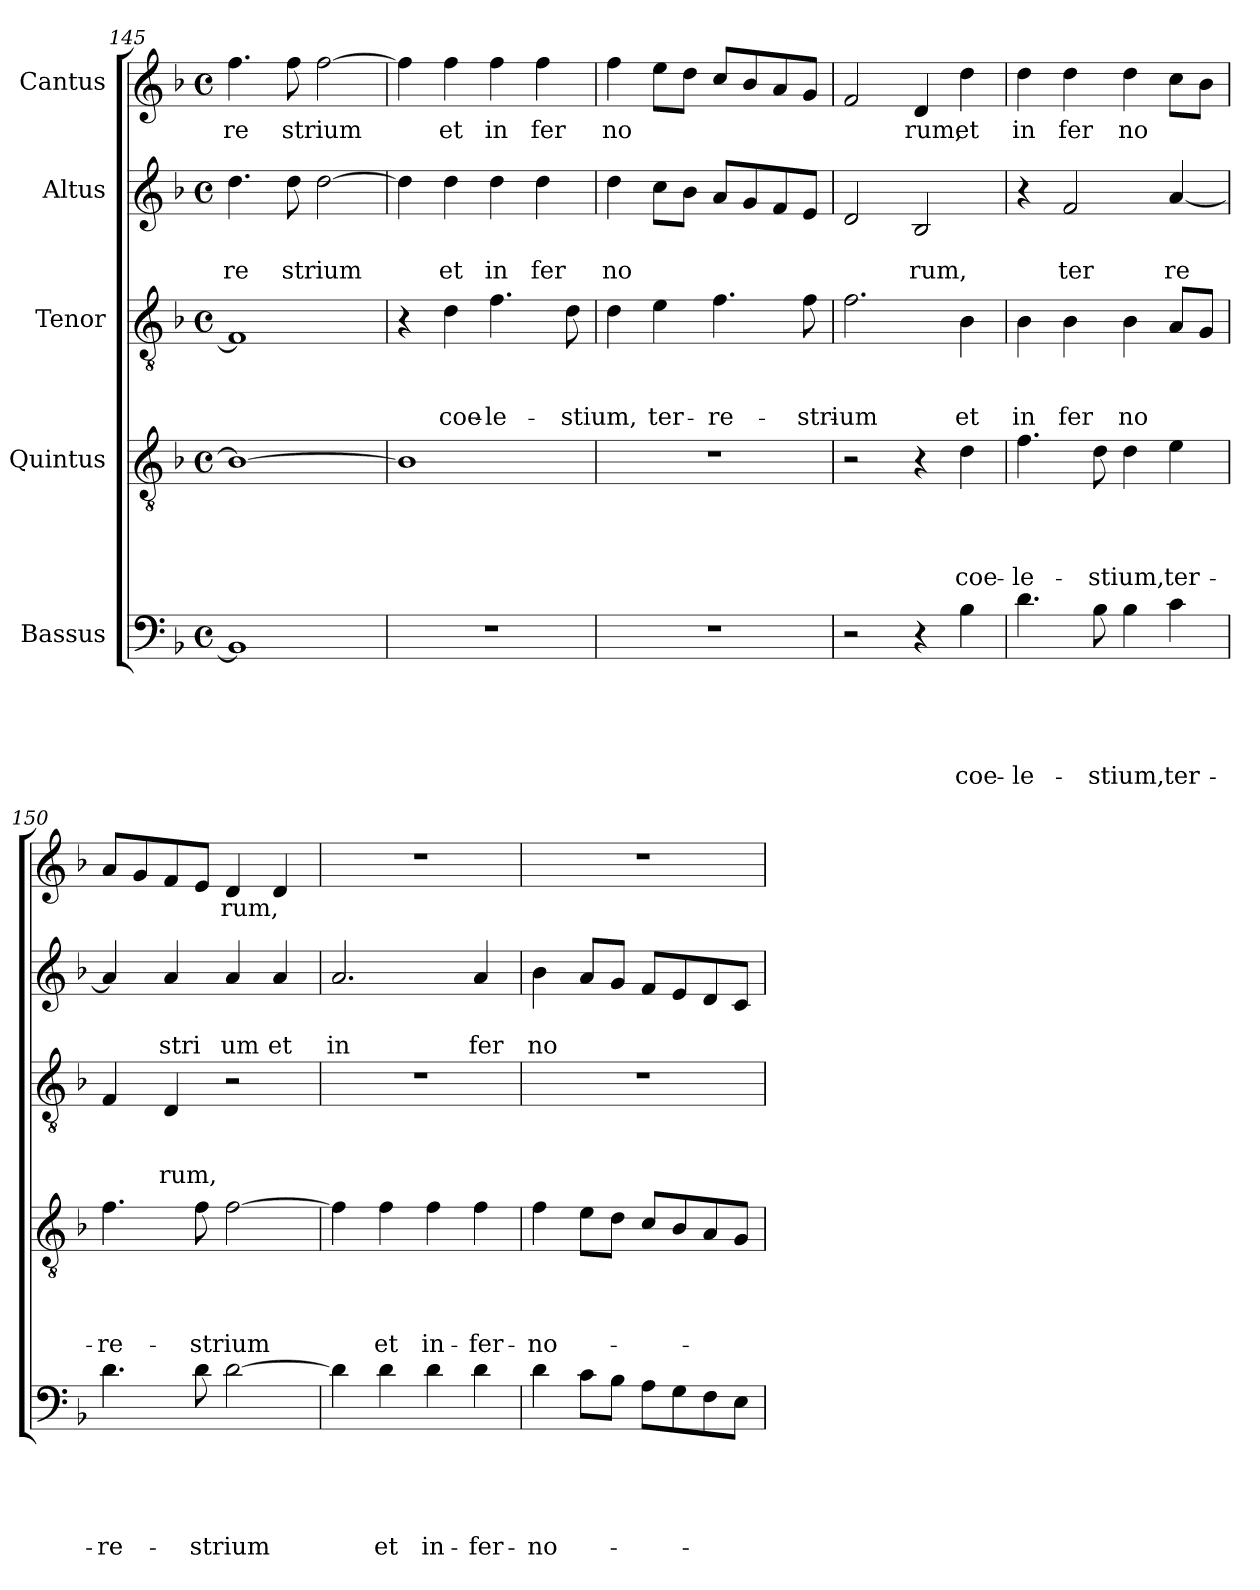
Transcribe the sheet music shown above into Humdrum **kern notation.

**kern	**text	**text	**text	**text	**text	**kern	**text	**text	**text	**text	**kern	**text	**text	**text	**kern	**text	**text	**kern	**text
*part5	*part5	*part5	*part5	*part5	*part5	*part4	*part4	*part4	*part4	*part4	*part3	*part3	*part3	*part3	*part2	*part2	*part2	*part1	*part1
*staff5	*staff5	*staff5	*staff5	*staff5	*staff5	*staff4	*staff4	*staff4	*staff4	*staff4	*staff3	*staff3	*staff3	*staff3	*staff2	*staff2	*staff2	*staff1	*staff1
*I"Bassus	*	*	*	*	*	*I"Quintus	*	*	*	*	*I"Tenor	*	*	*	*I"Altus	*	*	*I"Cantus	*
*clefF4	*	*	*	*	*	*clefGv2	*	*	*	*	*clefGv2	*	*	*	*clefG2	*	*	*clefG2	*
*k[b-]	*	*	*	*	*	*k[b-]	*	*	*	*	*k[b-]	*	*	*	*k[b-]	*	*	*k[b-]	*
*F:	*	*	*	*	*	*F:	*	*	*	*	*F:	*	*	*	*F:	*	*	*F:	*
*M4/4	*	*	*	*	*	*M4/4	*	*	*	*	*M4/4	*	*	*	*M4/4	*	*	*M4/4	*
*met(c)	*	*	*	*	*	*met(c)	*	*	*	*	*met(c)	*	*	*	*met(c)	*	*	*met(c)	*
=145	=145	=145	=145	=145	=145	=145	=145	=145	=145	=145	=145	=145	=145	=145	=145	=145	=145	=145	=145
!	!	!	!	!	!	!	!	!	!	!	!	!	!	!	!	!	!LO:LY:b	!	!LO:LY:b
1BB-]	.	.	.	.	.	1B-_	.	.	.	.	1F]	.	.	.	4.dd\	.	re	4.ff\	re
!	!	!	!	!	!	!	!	!	!	!	!	!	!	!	!	!	!LO:LY:b	!	!LO:LY:b
.	.	.	.	.	.	.	.	.	.	.	.	.	.	.	8dd\	.	strium	8ff\	strium
.	.	.	.	.	.	.	.	.	.	.	.	.	.	.	[>2dd\	.	.	[>2ff\	.
=146	=146	=146	=146	=146	=146	=146	=146	=146	=146	=146	=146	=146	=146	=146	=146	=146	=146	=146	=146
1r	.	.	.	.	.	1B-]	.	.	.	.	4r	.	.	.	4dd\]	.	.	4ff\]	.
!	!	!	!	!	!	!	!	!	!	!	!	!	!	!LO:LY:b	!	!	!LO:LY:b	!	!LO:LY:b
.	.	.	.	.	.	.	.	.	.	.	4d\	.	.	coe-	4dd\	.	et	4ff\	et
!	!	!	!	!	!	!	!	!	!	!	!	!	!	!LO:LY:b	!	!	!LO:LY:b	!	!LO:LY:b
.	.	.	.	.	.	.	.	.	.	.	4.f\	.	.	-le-	4dd\	.	in	4ff\	in
!	!	!	!	!	!	!	!	!	!	!	!	!	!	!	!	!	!LO:LY:b	!	!LO:LY:b
.	.	.	.	.	.	.	.	.	.	.	.	.	.	.	4dd\	.	fer	4ff\	fer
!	!	!	!	!	!	!	!	!	!	!	!	!	!	!LO:LY:b	!	!	!	!	!
.	.	.	.	.	.	.	.	.	.	.	8d\	.	.	-stium,	.	.	.	.	.
=147	=147	=147	=147	=147	=147	=147	=147	=147	=147	=147	=147	=147	=147	=147	=147	=147	=147	=147	=147
!	!	!	!	!	!	!	!	!	!	!	!	!	!	!	!	!	!LO:LY:b	!	!LO:LY:b
1r	.	.	.	.	.	1r	.	.	.	.	4d\	.	.	.	4dd\	.	no	4ff\	no
!	!	!	!	!	!	!	!	!	!	!	!	!	!	!LO:LY:b	!	!	!	!	!
.	.	.	.	.	.	.	.	.	.	.	4e\	.	.	ter-	8cc\L	.	.	8ee\L	.
.	.	.	.	.	.	.	.	.	.	.	.	.	.	.	8b-\J	.	.	8dd\J	.
!	!	!	!	!	!	!	!	!	!	!	!	!	!	!LO:LY:b	!	!	!	!	!
.	.	.	.	.	.	.	.	.	.	.	4.f\	.	.	-re-	8a/L	.	.	8cc/L	.
.	.	.	.	.	.	.	.	.	.	.	.	.	.	.	8g/	.	.	8b-/	.
.	.	.	.	.	.	.	.	.	.	.	.	.	.	.	8f/	.	.	8a/	.
!	!	!	!	!	!	!	!	!	!	!	!	!	!	!LO:LY:b	!	!	!	!	!
.	.	.	.	.	.	.	.	.	.	.	8f\	.	.	-stri-	8e/J	.	.	8g/J	.
!!LO:LB:g=z
=148	=148	=148	=148	=148	=148	=148	=148	=148	=148	=148	=148	=148	=148	=148	=148	=148	=148	=148	=148
!	!	!	!	!	!	!	!	!	!	!	!	!	!	!LO:LY:b	!	!	!	!	!
2r	.	.	.	.	.	2r	.	.	.	.	2.f\	.	.	-um	2d/	.	.	2f/	.
!	!	!	!	!	!	!	!	!	!	!	!	!	!	!	!	!	!LO:LY:b	!	!LO:LY:b
4r	.	.	.	.	.	4r	.	.	.	.	.	.	.	.	2B-/	.	rum,	4d/	rum,
!	!	!	!	!	!LO:LY:b	!	!	!	!	!LO:LY:b	!	!	!	!LO:LY:b	!	!	!	!	!LO:LY:b
4B-\	.	.	.	.	coe-	4d\	.	.	.	coe-	4B-\	.	.	et	.	.	.	4dd\	et
=149	=149	=149	=149	=149	=149	=149	=149	=149	=149	=149	=149	=149	=149	=149	=149	=149	=149	=149	=149
!	!	!	!	!	!LO:LY:b	!	!	!	!	!LO:LY:b	!	!	!	!LO:LY:b	!	!	!	!	!LO:LY:b
4.d\	.	.	.	.	-le-	4.f\	.	.	.	-le-	4B-\	.	.	in	4r	.	.	4dd\	in
!	!	!	!	!	!	!	!	!	!	!	!	!	!	!LO:LY:b	!	!	!LO:LY:b	!	!LO:LY:b
.	.	.	.	.	.	.	.	.	.	.	4B-\	.	.	fer	2f/	.	ter	4dd\	fer
!	!	!	!	!	!LO:LY:b	!	!	!	!	!LO:LY:b	!	!	!	!	!	!	!	!	!
8B-\	.	.	.	.	-stium,	8d\	.	.	.	-stium,	.	.	.	.	.	.	.	.	.
!	!	!	!	!	!	!	!	!	!	!	!	!	!	!LO:LY:b	!	!	!	!	!LO:LY:b
4B-\	.	.	.	.	.	4d\	.	.	.	.	4B-\	.	.	no	.	.	.	4dd\	no
!	!	!	!	!	!LO:LY:b	!	!	!	!	!LO:LY:b	!	!	!	!	!	!	!LO:LY:b	!	!
4c\	.	.	.	.	ter-	4e\	.	.	.	ter-	8A/L	.	.	.	[<4a/	.	re	8cc\L	.
.	.	.	.	.	.	.	.	.	.	.	8G/J	.	.	.	.	.	.	8b-\J	.
=150	=150	=150	=150	=150	=150	=150	=150	=150	=150	=150	=150	=150	=150	=150	=150	=150	=150	=150	=150
!	!	!	!	!	!LO:LY:b	!	!	!	!	!LO:LY:b	!	!	!	!	!	!	!	!	!
4.d\	.	.	.	.	-re-	4.f\	.	.	.	-re-	4F/	.	.	.	4a/]	.	.	8a/L	.
.	.	.	.	.	.	.	.	.	.	.	.	.	.	.	.	.	.	8g/	.
!	!	!	!	!	!	!	!	!	!	!	!	!	!	!LO:LY:b	!	!	!LO:LY:b	!	!
.	.	.	.	.	.	.	.	.	.	.	4D/	.	.	rum,	4a/	.	stri	8f/	.
!	!	!	!	!	!LO:LY:b	!	!	!	!	!LO:LY:b	!	!	!	!	!	!	!	!	!
8d\	.	.	.	.	-strium	8f\	.	.	.	-strium	.	.	.	.	.	.	.	8e/J	.
!	!	!	!	!	!	!	!	!	!	!	!	!	!	!	!	!	!LO:LY:b	!	!LO:LY:b
[>2d\	.	.	.	.	.	[>2f\	.	.	.	.	2r	.	.	.	4a/	.	um	4d/	rum,
!	!	!	!	!	!	!	!	!	!	!	!	!	!	!	!	!	!LO:LY:b	!	!
.	.	.	.	.	.	.	.	.	.	.	.	.	.	.	4a/	.	et	4d/	.
=151	=151	=151	=151	=151	=151	=151	=151	=151	=151	=151	=151	=151	=151	=151	=151	=151	=151	=151	=151
!	!	!	!	!	!	!	!	!	!	!	!	!	!	!	!	!	!LO:LY:b	!	!
4d\]	.	.	.	.	.	4f\]	.	.	.	.	1r	.	.	.	2.a/	.	in	1r	.
!	!	!	!	!	!LO:LY:b	!	!	!	!	!LO:LY:b	!	!	!	!	!	!	!	!	!
4d\	.	.	.	.	et	4f\	.	.	.	et	.	.	.	.	.	.	.	.	.
!	!	!	!	!	!LO:LY:b	!	!	!	!	!LO:LY:b	!	!	!	!	!	!	!	!	!
4d\	.	.	.	.	in-	4f\	.	.	.	in-	.	.	.	.	.	.	.	.	.
!	!	!	!	!	!LO:LY:b	!	!	!	!	!LO:LY:b	!	!	!	!	!	!	!LO:LY:b	!	!
4d\	.	.	.	.	-fer-	4f\	.	.	.	-fer-	.	.	.	.	4a/	.	fer	.	.
=152	=152	=152	=152	=152	=152	=152	=152	=152	=152	=152	=152	=152	=152	=152	=152	=152	=152	=152	=152
!	!	!	!	!	!LO:LY:b	!	!	!	!	!LO:LY:b	!	!	!	!	!	!	!LO:LY:b	!	!
4d\	.	.	.	.	-no-	4f\	.	.	.	-no-	1r	.	.	.	4b-\	.	no	1r	.
8c\L	.	.	.	.	.	8e\L	.	.	.	.	.	.	.	.	8a/L	.	.	.	.
8B-\J	.	.	.	.	.	8d\J	.	.	.	.	.	.	.	.	8g/J	.	.	.	.
8A\L	.	.	.	.	.	8c/L	.	.	.	.	.	.	.	.	8f/L	.	.	.	.
8G\	.	.	.	.	.	8B-/	.	.	.	.	.	.	.	.	8e/	.	.	.	.
8F\	.	.	.	.	.	8A/	.	.	.	.	.	.	.	.	8d/	.	.	.	.
8E\J	.	.	.	.	.	8G/J	.	.	.	.	.	.	.	.	8c/J	.	.	.	.
=	=	=	=	=	=	=	=	=	=	=	=	=	=	=	=	=	=	=	=
*-	*-	*-	*-	*-	*-	*-	*-	*-	*-	*-	*-	*-	*-	*-	*-	*-	*-	*-	*-
